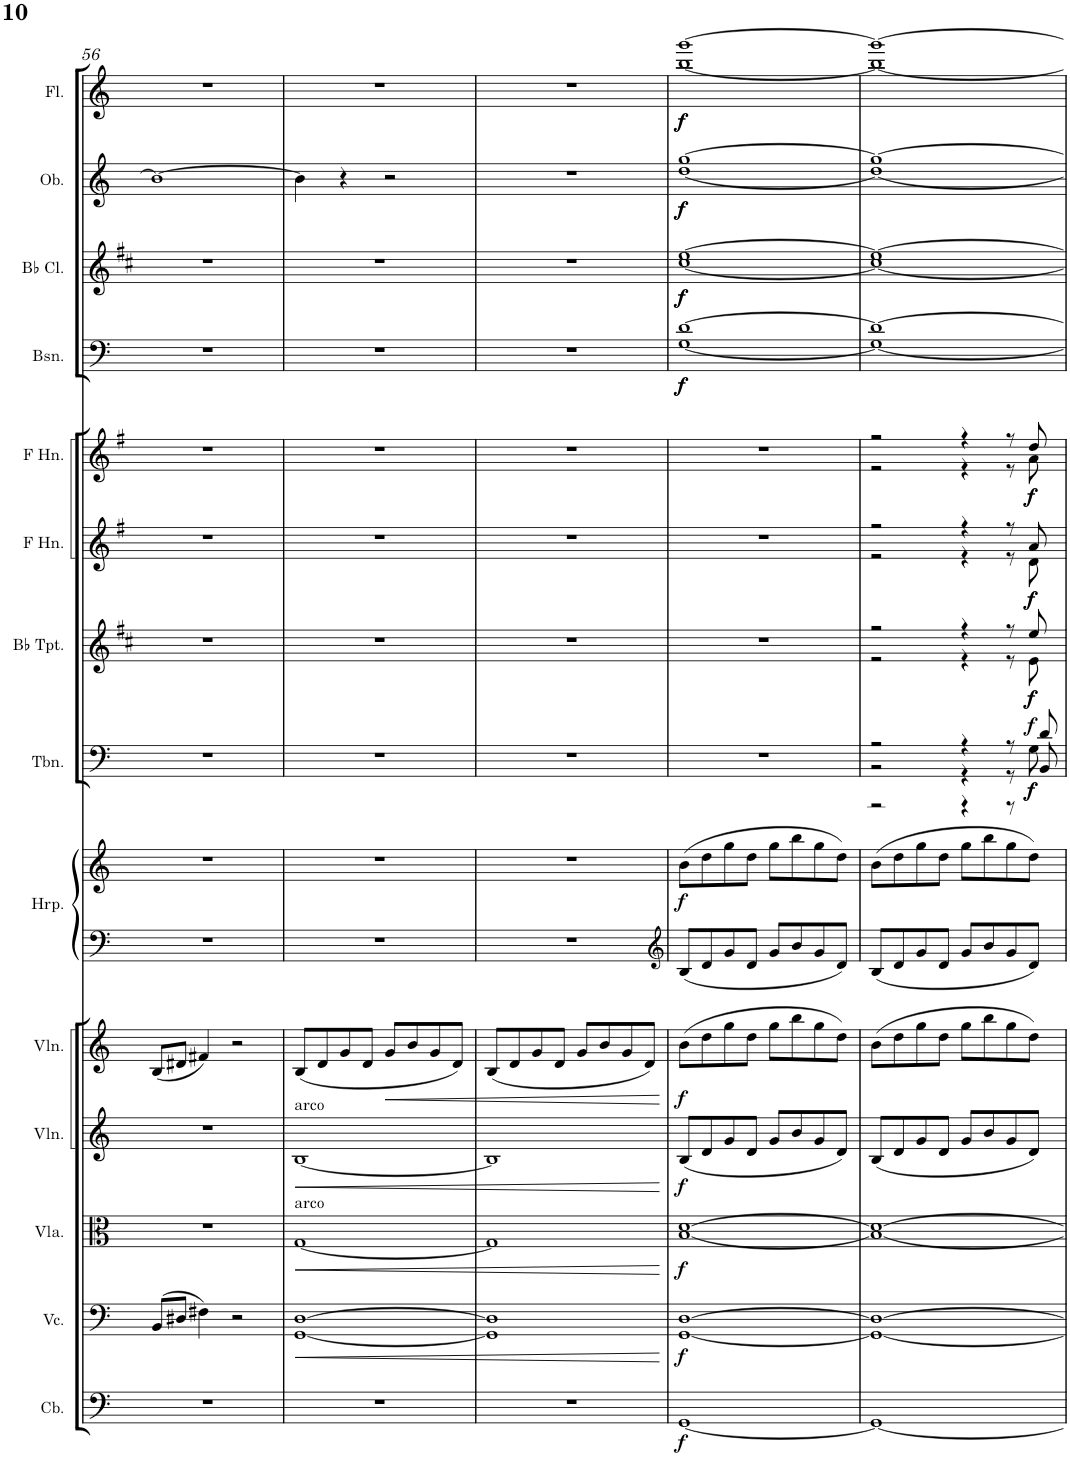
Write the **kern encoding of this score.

**kern	**dynam	**kern	**dynam	**kern	**dynam	**kern	**dynam	**kern	**dynam	**kern	**kern	**dynam	**kern	**dynam	**kern	**dynam	**kern	**dynam	**kern	**dynam	**kern	**dynam	**kern	**dynam	**kern	**dynam	**kern	**dynam
*part14	*part14	*part13	*part13	*part12	*part12	*part11	*part11	*part10	*part10	*part9	*part9	*part9	*part8	*part8	*part7	*part7	*part6	*part6	*part5	*part5	*part4	*part4	*part3	*part3	*part2	*part2	*part1	*part1
*staff15	*staff15	*staff14	*staff14	*staff13	*staff13	*staff12	*staff12	*staff11	*staff11	*staff10	*staff9	*staff9/10	*staff8	*staff8	*staff7	*staff7	*staff6	*staff6	*staff5	*staff5	*staff4	*staff4	*staff3	*staff3	*staff2	*staff2	*staff1	*staff1
*I"Contrabass	*	*I"Violoncello	*	*I"Viola	*	*I"Violin	*	*I"Violin	*	*I"Harp	*	*	*I"Trombone	*	*I"Bb Trumpet	*	*I"Horn in F	*	*I"Horn in F	*	*I"Bassoon	*	*I"Bb Clarinet	*	*I"Oboe	*	*I"Flute	*
*I'Cb.	*	*I'Vc.	*	*I'Vla.	*	*I'Vln.	*	*I'Vln.	*	*I'Hrp.	*	*	*I'Tbn.	*	*I'Bb Tpt.	*	*	*	*	*	*I'Bsn.	*	*I'Bb Cl.	*	*I'Ob.	*	*I'Fl.	*
!!LO:PB:g=z
*clefF4	*	*clefF4	*	*clefC3	*	*clefG2	*	*clefG2	*	*clefF4	*clefG2	*	*clefF4	*	*clefG2	*	*clefG2	*	*clefG2	*	*clefF4	*	*clefG2	*	*clefG2	*	*clefG2	*
*Trd7c12	*	*	*	*	*	*	*	*	*	*	*	*	*	*	*Trd1c2	*	*Trd4c7	*	*Trd4c7	*	*	*	*Trd1c2	*	*	*	*	*
*k[]	*	*k[]	*	*k[]	*	*k[]	*	*k[]	*	*k[]	*k[]	*	*k[]	*	*k[f#c#]	*	*k[f#]	*	*k[f#]	*	*k[]	*	*k[f#c#]	*	*k[]	*	*k[]	*
*M2/2	*	*M2/2	*	*M2/2	*	*M2/2	*	*M2/2	*	*M2/2	*M2/2	*	*M2/2	*	*M2/2	*	*M2/2	*	*M2/2	*	*M2/2	*	*M2/2	*	*M2/2	*	*M2/2	*
*met(c|)	*	*met(c|)	*	*met(c|)	*	*met(c|)	*	*met(c|)	*	*met(c|)	*met(c|)	*	*met(c|)	*	*met(c|)	*	*met(c|)	*	*met(c|)	*	*met(c|)	*	*met(c|)	*	*met(c|)	*	*met(c|)	*
=56	=56	=56	=56	=56	=56	=56	=56	=56	=56	=56	=56	=56	=56	=56	=56	=56	=56	=56	=56	=56	=56	=56	=56	=56	=56	=56	=56	=56
1r	.	(8BB/L	.	1r	.	1r	.	(8B/L	.	1r	1r	.	1r	.	1r	.	1r	.	1r	.	1r	.	1r	.	1b_	.	1r	.
.	.	8D#X/J	.	.	.	.	.	8d#X/J	.	.	.	.	.	.	.	.	.	.	.	.	.	.	.	.	.	.	.	.
.	.	4F#X\)	.	.	.	.	.	4f#X/)	.	.	.	.	.	.	.	.	.	.	.	.	.	.	.	.	.	.	.	.
.	.	2r	.	.	.	.	.	2r	.	.	.	.	.	.	.	.	.	.	.	.	.	.	.	.	.	.	.	.
=57	=57	=57	=57	=57	=57	=57	=57	=57	=57	=57	=57	=57	=57	=57	=57	=57	=57	=57	=57	=57	=57	=57	=57	=57	=57	=57	=57	=57
!	!	!	!	!	!	!LO:TX:a:t=arco	!	!	!	!	!	!	!	!	!	!	!	!	!	!	!	!	!	!	!	!	!	!
!	!	!	!	!LO:TX:a:t=arco	!	!	!	!	!	!	!	!	!	!	!	!	!	!	!	!	!	!	!	!	!	!	!	!
!	!	!	!LO:HP:b	!	!LO:HP:b	!	!LO:HP:b	!	!	!	!	!	!	!	!	!	!	!	!	!	!	!	!	!	!	!	!	!
1r	.	[1GG [1D	<	[1G	<	[1B	<	(8B/L	.	1r	1r	.	1r	.	1r	.	1r	.	1r	.	1r	.	1r	.	4b\]	.	1r	.
.	.	.	.	.	.	.	.	8d/	.	.	.	.	.	.	.	.	.	.	.	.	.	.	.	.	.	.	.	.
.	.	.	.	.	.	.	.	8g/	.	.	.	.	.	.	.	.	.	.	.	.	.	.	.	.	4r	.	.	.
.	.	.	.	.	.	.	.	8d/J	.	.	.	.	.	.	.	.	.	.	.	.	.	.	.	.	.	.	.	.
!	!	!	!	!	!	!	!	!	!LO:HP:b	!	!	!	!	!	!	!	!	!	!	!	!	!	!	!	!	!	!	!
.	.	.	.	.	.	.	.	8g/L	<	.	.	.	.	.	.	.	.	.	.	.	.	.	.	.	2r	.	.	.
.	.	.	.	.	.	.	.	8b/	.	.	.	.	.	.	.	.	.	.	.	.	.	.	.	.	.	.	.	.
.	.	.	.	.	.	.	.	8g/	.	.	.	.	.	.	.	.	.	.	.	.	.	.	.	.	.	.	.	.
.	.	.	.	.	.	.	.	8d/J)	.	.	.	.	.	.	.	.	.	.	.	.	.	.	.	.	.	.	.	.
=58	=58	=58	=58	=58	=58	=58	=58	=58	=58	=58	=58	=58	=58	=58	=58	=58	=58	=58	=58	=58	=58	=58	=58	=58	=58	=58	=58	=58
1r	.	1GG] 1D]	.	1G]	.	1B]	.	(8B/L	.	1r	1r	.	1r	.	1r	.	1r	.	1r	.	1r	.	1r	.	1r	.	1r	.
.	.	.	.	.	.	.	.	8d/	.	.	.	.	.	.	.	.	.	.	.	.	.	.	.	.	.	.	.	.
.	.	.	.	.	.	.	.	8g/	.	.	.	.	.	.	.	.	.	.	.	.	.	.	.	.	.	.	.	.
.	.	.	.	.	.	.	.	8d/J	.	.	.	.	.	.	.	.	.	.	.	.	.	.	.	.	.	.	.	.
.	.	.	.	.	.	.	.	8g/L	.	.	.	.	.	.	.	.	.	.	.	.	.	.	.	.	.	.	.	.
.	.	.	.	.	.	.	.	8b/	.	.	.	.	.	.	.	.	.	.	.	.	.	.	.	.	.	.	.	.
.	.	.	.	.	.	.	.	8g/	.	.	.	.	.	.	.	.	.	.	.	.	.	.	.	.	.	.	.	.
.	.	.	.	.	.	.	.	8d/J)	.	.	.	.	.	.	.	.	.	.	.	.	.	.	.	.	.	.	.	.
.	.	.	[	.	[	.	[	.	[	.	.	.	.	.	.	.	.	.	.	.	.	.	.	.	.	.	.	.
=59	=59	=59	=59	=59	=59	=59	=59	=59	=59	=59	=59	=59	=59	=59	=59	=59	=59	=59	=59	=59	=59	=59	=59	=59	=59	=59	=59	=59
*	*	*	*	*	*	*	*	*	*	*clefG2	*	*	*	*	*	*	*	*	*	*	*	*	*	*	*	*	*	*
*	*	*	*	*	*	*	*	*	*	*	*	*	*	*	*	*	*	*	*	*	*^	*	*^	*	*^	*	*^	*
!	!LO:DY:b	!	!LO:DY:b	!	!LO:DY:b	!	!LO:DY:b	!	!LO:DY:b	!	!	!LO:DY:b	!	!	!	!	!	!	!	!	!	!	!LO:DY:b	!	!	!	!	!	!	!	!	!
!	!	!	!	!	!	!	!	!	!	!	!	!	!	!	!	!	!	!	!	!	!	!	!LO:DY:n=1:b	!	!	!LO:DY:b	!	!	!	!	!	!
!	!	!	!	!	!	!	!	!	!	!	!	!	!	!	!	!	!	!	!	!	!	!	!	!	!	!LO:DY:n=1:b	!	!	!LO:DY:b	!	!	!
!	!	!	!	!	!	!	!	!	!	!	!	!	!	!	!	!	!	!	!	!	!	!	!	!	!	!	!	!	!LO:DY:n=1:b	!	!	!LO:DY:b
!	!	!	!	!	!	!	!	!	!	!	!	!	!	!	!	!	!	!	!	!	!	!	!	!	!	!	!	!	!	!	!	!LO:DY:n=1:b
[1GG	f	[1GG [1D	f	[1B [1d	f	(8B/L	f	(8b\L	f	8B/L	(8b\L	f	1r	.	1r	.	1r	.	1r	.	[1d	[1G	f f	[1ee	[1cc#	f f	[1gg	[1dd	f f	[1ggg	[1bb	f f
.	.	.	.	.	.	8d/	.	8dd\	.	8d/	8dd\	.	.	.	.	.	.	.	.	.	.	.	.	.	.	.	.	.	.	.	.	.
.	.	.	.	.	.	8g/	.	8gg\	.	8g/	8gg\	.	.	.	.	.	.	.	.	.	.	.	.	.	.	.	.	.	.	.	.	.
.	.	.	.	.	.	8d/J	.	8dd\J	.	8d/J	8dd\J	.	.	.	.	.	.	.	.	.	.	.	.	.	.	.	.	.	.	.	.	.
.	.	.	.	.	.	8g/L	.	8gg\L	.	8g/L	8gg\L	.	.	.	.	.	.	.	.	.	.	.	.	.	.	.	.	.	.	.	.	.
.	.	.	.	.	.	8b/	.	8bb\	.	8b/	8bb\	.	.	.	.	.	.	.	.	.	.	.	.	.	.	.	.	.	.	.	.	.
.	.	.	.	.	.	8g/	.	8gg\	.	8g/	8gg\	.	.	.	.	.	.	.	.	.	.	.	.	.	.	.	.	.	.	.	.	.
.	.	.	.	.	.	8d/J)	.	8dd\J)	.	8d/J	8dd\J)	.	.	.	.	.	.	.	.	.	.	.	.	.	.	.	.	.	.	.	.	.
=60	=60	=60	=60	=60	=60	=60	=60	=60	=60	=60	=60	=60	=60	=60	=60	=60	=60	=60	=60	=60	=60	=60	=60	=60	=60	=60	=60	=60	=60	=60	=60	=60
*	*	*	*	*	*	*	*	*	*	*	*	*	*^	*	*^	*	*^	*	*^	*	*	*	*	*	*	*	*	*	*	*	*	*
*	*	*	*	*	*	*	*	*	*	*	*	*	*	*^	*	*	*	*	*	*	*	*	*	*	*	*	*	*	*	*	*	*	*	*	*	*
1GG_	.	1GG_ 1D_	.	1B_ 1d_	.	(8B/L	.	(8b\L	.	8B/L	(8b\L	.	2r	2r	2r	.	2r	2r	.	2r	2r	.	2r	2r	.	1d_	1G_	.	1ee_	1cc#_	.	1gg_	1dd_	.	1ggg_	1bb_	.
.	.	.	.	.	.	8d/	.	8dd\	.	8d/	8dd\	.	.	.	.	.	.	.	.	.	.	.	.	.	.	.	.	.	.	.	.	.	.	.	.	.	.
.	.	.	.	.	.	8g/	.	8gg\	.	8g/	8gg\	.	.	.	.	.	.	.	.	.	.	.	.	.	.	.	.	.	.	.	.	.	.	.	.	.	.
.	.	.	.	.	.	8d/J	.	8dd\J	.	8d/J	8dd\J	.	.	.	.	.	.	.	.	.	.	.	.	.	.	.	.	.	.	.	.	.	.	.	.	.	.
.	.	.	.	.	.	8g/L	.	8gg\L	.	8g/L	8gg\L	.	4r	4r	4r	.	4r	4r	.	4r	4r	.	4r	4r	.	.	.	.	.	.	.	.	.	.	.	.	.
.	.	.	.	.	.	8b/	.	8bb\	.	8b/	8bb\	.	.	.	.	.	.	.	.	.	.	.	.	.	.	.	.	.	.	.	.	.	.	.	.	.	.
.	.	.	.	.	.	8g/	.	8gg\	.	8g/	8gg\	.	8r	8r	8r	.	8r	8r	.	8r	8r	.	8r	8r	.	.	.	.	.	.	.	.	.	.	.	.	.
!	!	!	!	!	!	!	!	!	!	!	!	!	!	!	!	!LO:DY:b	!	!	!	!	!	!	!	!	!	!	!	!	!	!	!	!	!	!	!	!	!
!	!	!	!	!	!	!	!	!	!	!	!	!	!	!	!	!LO:DY:n=1:b	!	!	!	!	!	!	!	!	!	!	!	!	!	!	!	!	!	!	!	!	!
!	!	!	!	!	!	!	!	!	!	!	!	!	!	!	!	!LO:DY:n=2:a	!	!	!LO:DY:b	!	!	!	!	!	!	!	!	!	!	!	!	!	!	!	!	!	!
!	!	!	!	!	!	!	!	!	!	!	!	!	!	!	!	!	!	!	!LO:DY:n=1:b	!	!	!LO:DY:b	!	!	!	!	!	!	!	!	!	!	!	!	!	!	!
!	!	!	!	!	!	!	!	!	!	!	!	!	!	!	!	!	!	!	!	!	!	!LO:DY:n=1:b	!	!	!LO:DY:b	!	!	!	!	!	!	!	!	!	!	!	!
!	!	!	!	!	!	!	!	!	!	!	!	!	!	!	!	!	!	!	!	!	!	!	!	!	!LO:DY:n=1:b	!	!	!	!	!	!	!	!	!	!	!	!
.	.	.	.	.	.	8d/J)	.	8dd\J)	.	8d/J	8dd\J)	.	8d/	8G\	8BB/	f f f	8ee/	8e\	f f	8a/	8d\	f f	8dd/	8a\	f f	.	.	.	.	.	.	.	.	.	.	.	.
*	*	*	*	*	*	*	*	*	*	*	*	*	*v	*v	*v	*	*	*	*	*v	*v	*	*v	*v	*	*v	*v	*	*v	*v	*	*v	*v	*	*v	*v	*
*	*	*	*	*	*	*	*	*	*	*	*	*	*	*	*v	*v	*	*	*	*	*	*	*	*	*	*	*	*	*
=	=	=	=	=	=	=	=	=	=	=	=	=	=	=	=	=	=	=	=	=	=	=	=	=	=	=	=	=
*-	*-	*-	*-	*-	*-	*-	*-	*-	*-	*-	*-	*-	*-	*-	*-	*-	*-	*-	*-	*-	*-	*-	*-	*-	*-	*-	*-	*-
